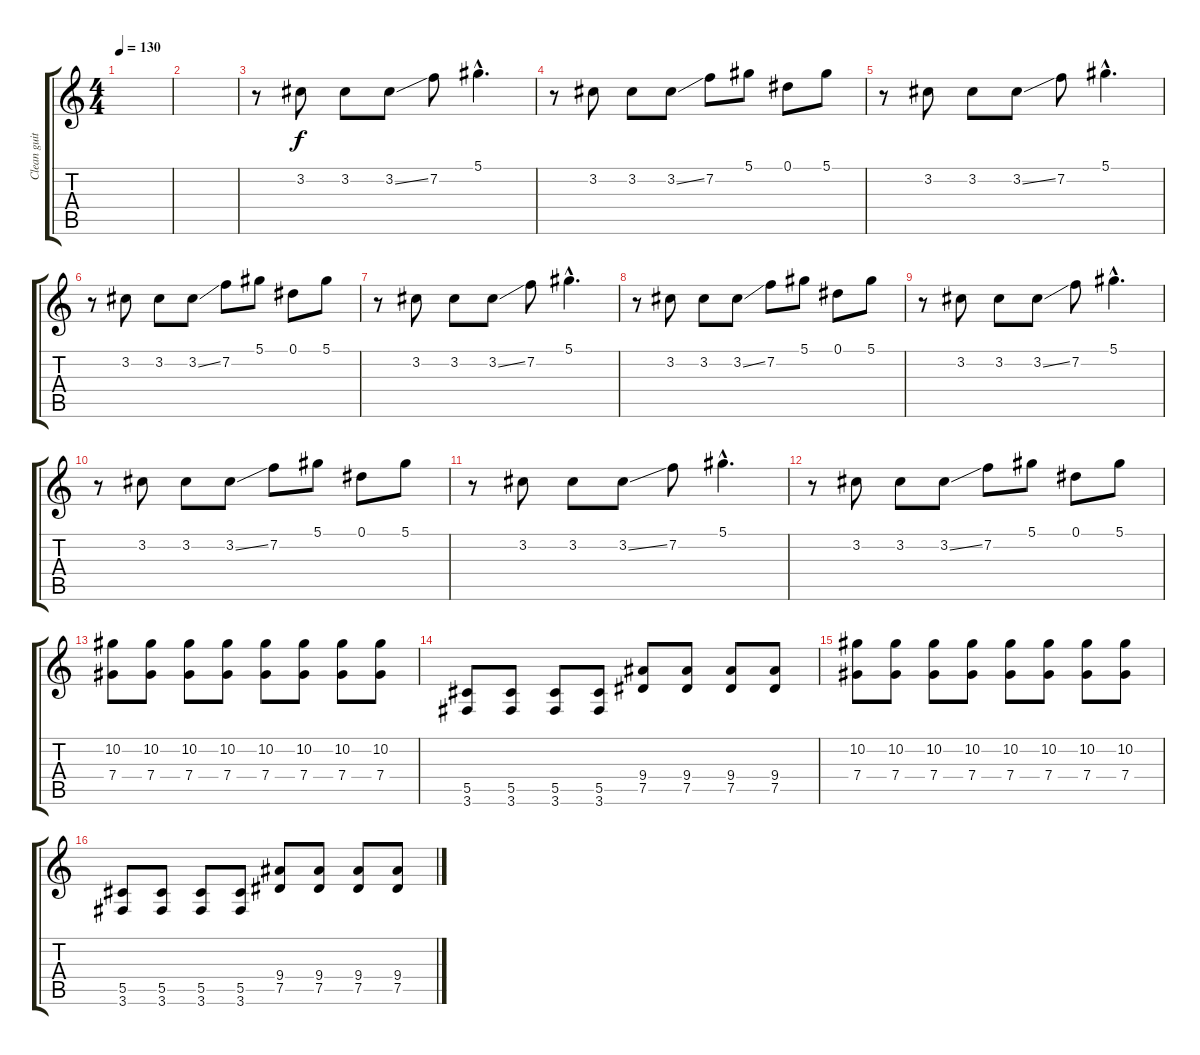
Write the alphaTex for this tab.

\track ("Clean guitar" "Clean guit") {instrument electricguitarclean}
\staff {score tabs}
\tuning (Eb4 Bb3 Gb3 Db3 Ab2 Eb2) {hide}
\ts (4 4)
\tempo 130
\clef g2
\ks c
|
|
r.8{instrument overdrivenguitar} 3.2.8 3.2.8 3.2{ss}.8 7.2.8 5.1{hac}.4{d} |
r.8 3.2.8 3.2.8 3.2{ss}.8 7.2.8 5.1.8 0.1.8 5.1.8 |
r.8{instrument overdrivenguitar} 3.2.8 3.2.8 3.2{ss}.8 7.2.8 5.1{hac}.4{d} |
r.8 3.2.8 3.2.8 3.2{ss}.8 7.2.8 5.1.8 0.1.8 5.1.8 |
r.8{instrument overdrivenguitar} 3.2.8 3.2.8 3.2{ss}.8 7.2.8 5.1{hac}.4{d} |
r.8 3.2.8 3.2.8 3.2{ss}.8 7.2.8 5.1.8 0.1.8 5.1.8 |
r.8{instrument overdrivenguitar} 3.2.8 3.2.8 3.2{ss}.8 7.2.8 5.1{hac}.4{d} |
r.8 3.2.8 3.2.8 3.2{ss}.8 7.2.8 5.1.8 0.1.8 5.1.8 |
r.8{instrument overdrivenguitar} 3.2.8 3.2.8 3.2{ss}.8 7.2.8 5.1{hac}.4{d} |
r.8 3.2.8 3.2.8 3.2{ss}.8 7.2.8 5.1.8 0.1.8 5.1.8 |
(10.2 7.4).8 (10.2 7.4).8 (10.2 7.4).8 (10.2 7.4).8 (10.2 7.4).8 (10.2 7.4).8 (10.2 7.4).8 (10.2 7.4).8 |
(5.5 3.6).8 (5.5 3.6).8 (5.5 3.6).8 (5.5 3.6).8 (9.4 7.5).8 (9.4 7.5).8 (9.4 7.5).8 (9.4 7.5).8 |
(10.2 7.4).8 (10.2 7.4).8 (10.2 7.4).8 (10.2 7.4).8 (10.2 7.4).8 (10.2 7.4).8 (10.2 7.4).8 (10.2 7.4).8 |
(5.5 3.6).8 (5.5 3.6).8 (5.5 3.6).8 (5.5 3.6).8 (9.4 7.5).8 (9.4 7.5).8 (9.4 7.5).8 (9.4 7.5).8
